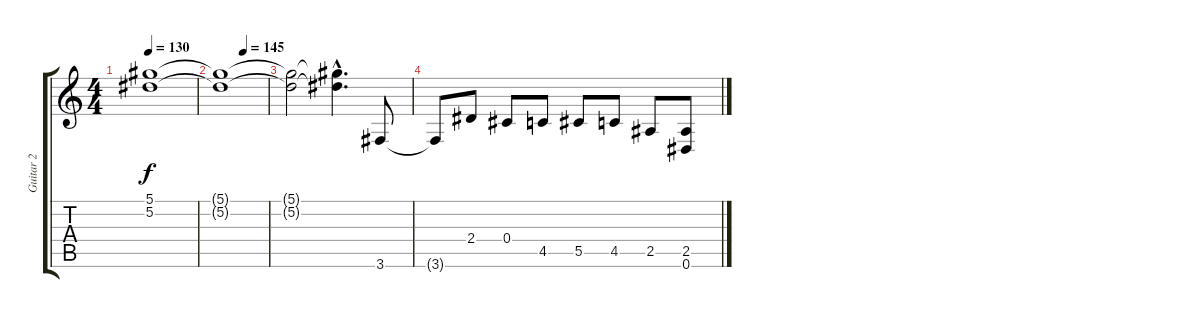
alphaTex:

\track ("Guitar 2" "Guitar 2") {instrument distortionguitar}
\staff {score tabs}
\tuning (Eb4 Bb3 Gb3 Db3 Ab2 Eb2) {hide}
\ts (4 4)
\tempo 130
\clef g2
\ks c
(5.1{t} 5.2{t}).1{dy f} |
\tempo (145 0.5)
(5.1{t} 5.2{t}).1 |
(5.1{t} 5.2{t}).2 (5.1{hac t} 5.2{hac t}).4{d} 3.6.8 |
3.6{t}.8 2.4.8 0.4.8 4.5.8 5.5.8 4.5.8 2.5.8 (2.5 0.6).8
